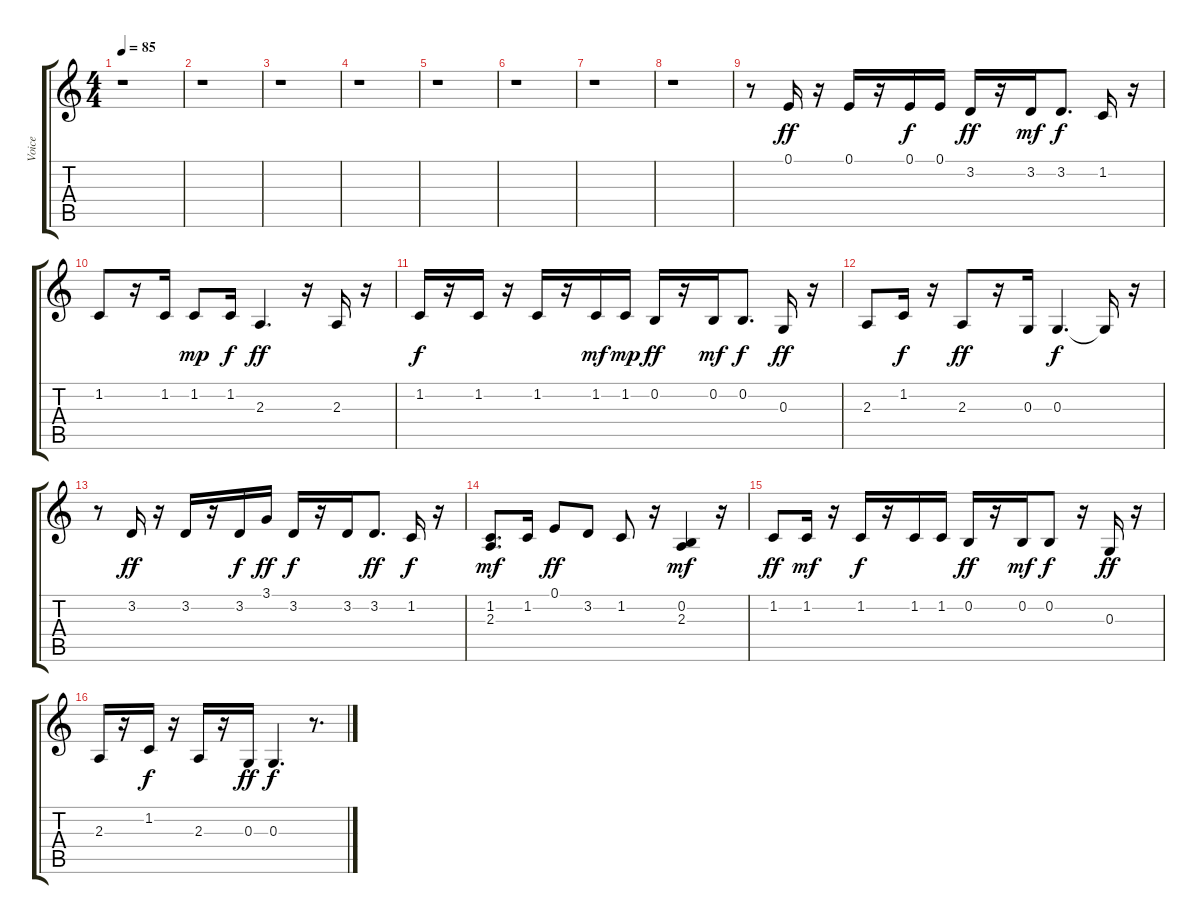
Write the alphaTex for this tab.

\track ("Voice " "Voice ") {instrument electricpiano1}
\staff {score tabs}
\tuning (E4 B3 G3 D3 A2 E2) {hide}
\ts (4 4)
\tempo 85
\clef g2
\ks c
r.1{dy ff instrument electricpiano1} |
r.1 |
r.1 |
r.1 |
r.1 |
r.1 |
r.1 |
r.1 |
r.8 0.1.16 r.16 0.1.16 r.16 0.1.16{dy f} 0.1.16 3.2.16{dy ff} r.16 3.2.16{dy mf} 3.2.8{d dy f} 1.2.16 r.16 |
1.2.8 r.16 1.2.16 1.2.8{dy mp} 1.2.16{dy f} 2.3.4{d dy ff} r.16 2.3.16 r.16 |
1.2.16{dy f} r.16 1.2.16 r.16 1.2.16 r.16 1.2.16{dy mf} 1.2.16{dy mp} 0.2.16{dy ff} r.16 0.2.16{dy mf} 0.2.8{d dy f} 0.3.16{dy ff} r.16 |
2.3.8 1.2.16{dy f} r.16 2.3.8{dy ff} r.16 0.3.16 0.3.4{d dy f} 0.3{t}.16 r.16 |
r.8 3.2.16{dy ff} r.16 3.2.16 r.16 3.2.16{dy f} 3.1.16{dy ff} 3.2.16{dy f} r.16 3.2.16 3.2.8{d dy ff} 1.2.16{dy f} r.16 |
(1.2 2.3).8{d dy mf} 1.2.16 0.1.8{dy ff} 3.2.8 1.2.8 r.16 (0.2 2.3).4{dy mf} r.16 |
1.2.8{dy ff} 1.2.16{dy mf} r.16 1.2.16{dy f} r.16 1.2.16 1.2.16 0.2.16{dy ff} r.16 0.2.16{dy mf} 0.2.8{dy f} r.16 0.3.16{dy ff} r.16 |
2.3.16 r.16 1.2.16{dy f} r.16 2.3.16 r.16 0.3.16{dy ff} 0.3.4{d dy f} r.8{d}
